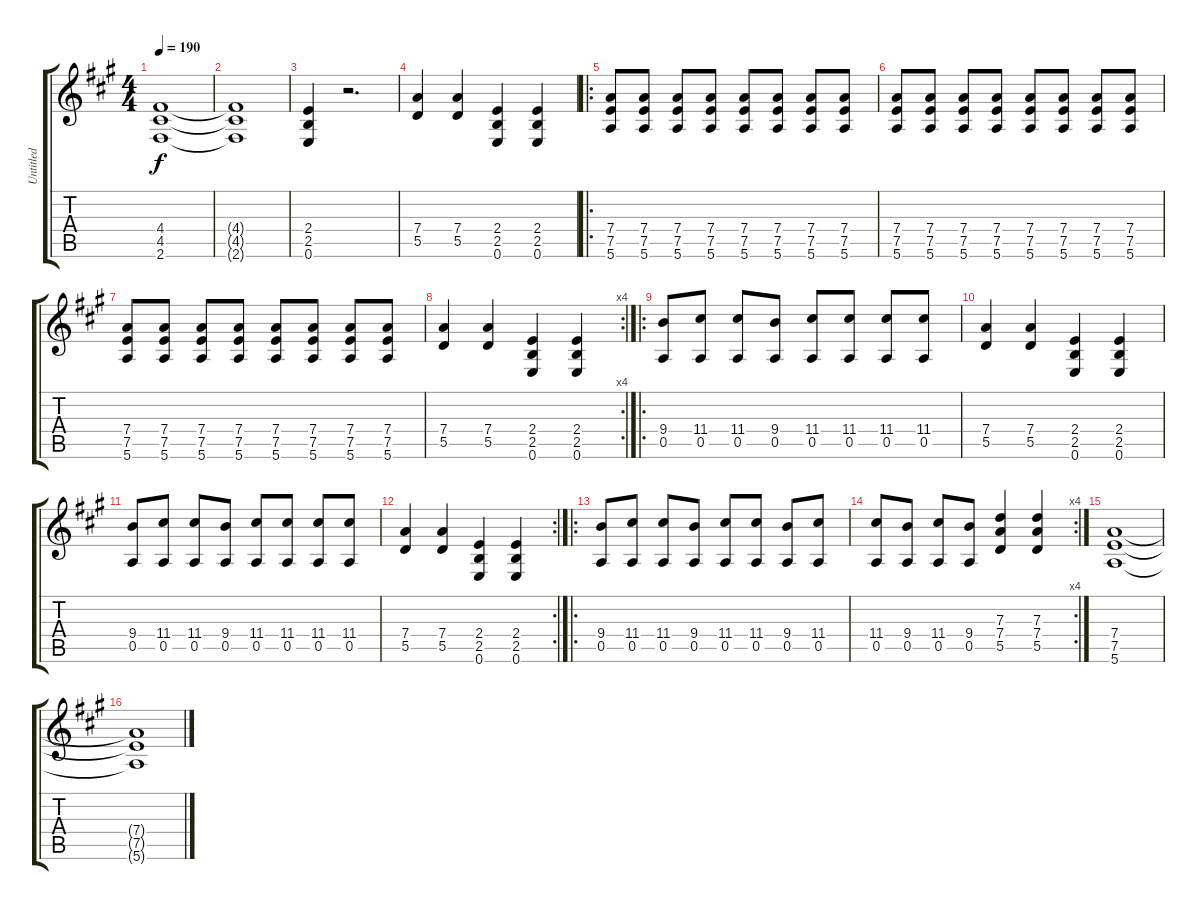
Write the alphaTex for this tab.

\track ("Untitled" "Untitled") {instrument distortionguitar}
\staff {score tabs}
\tuning (E4 B3 G3 D3 A2 E2) {hide}
\ts (4 4)
\tempo 190
\clef g2
\ks a
(4.4 4.5 2.6).1{dy f} |
(4.4{t} 4.5{t} 2.6{t}).1 |
(2.4 2.5 0.6).4 r.2{d} |
(7.4 5.5).4 (7.4 5.5).4 (2.4 2.5 0.6).4 (2.4 2.5 0.6).4 |
\ro
(7.4 7.5 5.6).8 (7.4 7.5 5.6).8 (7.4 7.5 5.6).8 (7.4 7.5 5.6).8 (7.4 7.5 5.6).8 (7.4 7.5 5.6).8 (7.4 7.5 5.6).8 (7.4 7.5 5.6).8 |
(7.4 7.5 5.6).8 (7.4 7.5 5.6).8 (7.4 7.5 5.6).8 (7.4 7.5 5.6).8 (7.4 7.5 5.6).8 (7.4 7.5 5.6).8 (7.4 7.5 5.6).8 (7.4 7.5 5.6).8 |
(7.4 7.5 5.6).8 (7.4 7.5 5.6).8 (7.4 7.5 5.6).8 (7.4 7.5 5.6).8 (7.4 7.5 5.6).8 (7.4 7.5 5.6).8 (7.4 7.5 5.6).8 (7.4 7.5 5.6).8 |
\rc 4
(7.4 5.5).4 (7.4 5.5).4 (2.4 2.5 0.6).4 (2.4 2.5 0.6).4 |
\ro
(9.4 0.5).8 (11.4 0.5).8 (11.4 0.5).8 (9.4 0.5).8 (11.4 0.5).8 (11.4 0.5).8 (11.4 0.5).8 (11.4 0.5).8 |
(7.4 5.5).4 (7.4 5.5).4 (2.4 2.5 0.6).4 (2.4 2.5 0.6).4 |
(9.4 0.5).8 (11.4 0.5).8 (11.4 0.5).8 (9.4 0.5).8 (11.4 0.5).8 (11.4 0.5).8 (11.4 0.5).8 (11.4 0.5).8 |
\rc 2
(7.4 5.5).4 (7.4 5.5).4 (2.4 2.5 0.6).4 (2.4 2.5 0.6).4 |
\ro
(9.4 0.5).8 (11.4 0.5).8 (11.4 0.5).8 (9.4 0.5).8 (11.4 0.5).8 (11.4 0.5).8 (9.4 0.5).8 (11.4 0.5).8 |
\rc 4
(11.4 0.5).8 (9.4 0.5).8 (11.4 0.5).8 (9.4 0.5).8 (7.3 7.4 5.5).4 (7.3 7.4 5.5).4 |
(7.4 7.5 5.6).1 |
(7.4{t} 7.5{t} 5.6{t}).1
